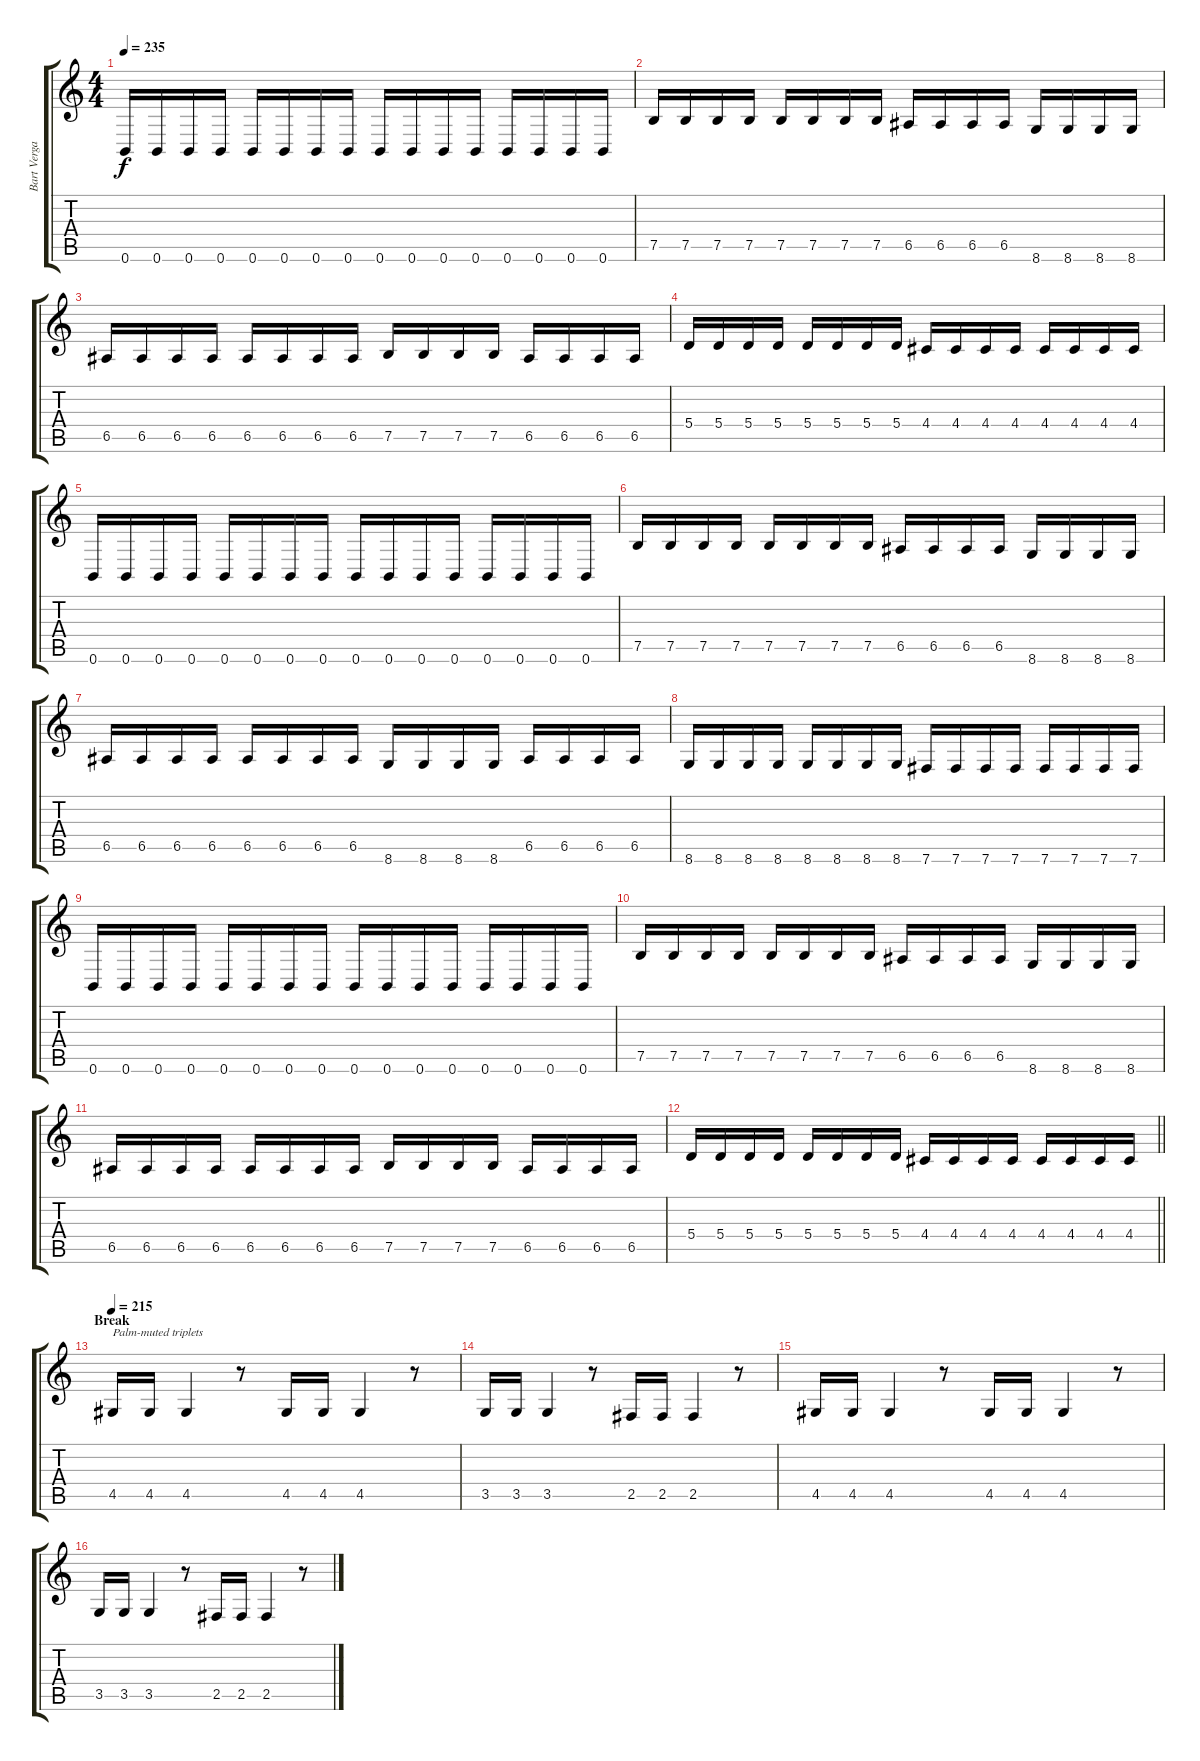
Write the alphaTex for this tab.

\track ("Bart Vergaert" "Bart Verga") {instrument distortionguitar}
\staff {score tabs}
\tuning (B3 Gb3 D3 A2 E2 B1) {hide}
\ts (4 4)
\tempo 235
\clef g2
\ks c
0.6.16{dy f} 0.6.16 0.6.16 0.6.16 0.6.16 0.6.16 0.6.16 0.6.16 0.6.16 0.6.16 0.6.16 0.6.16 0.6.16 0.6.16 0.6.16 0.6.16 |
7.5.16 7.5.16 7.5.16 7.5.16 7.5.16 7.5.16 7.5.16 7.5.16 6.5.16 6.5.16 6.5.16 6.5.16 8.6.16 8.6.16 8.6.16 8.6.16 |
6.5.16 6.5.16 6.5.16 6.5.16 6.5.16 6.5.16 6.5.16 6.5.16 7.5.16 7.5.16 7.5.16 7.5.16 6.5.16 6.5.16 6.5.16 6.5.16 |
5.4.16 5.4.16 5.4.16 5.4.16 5.4.16 5.4.16 5.4.16 5.4.16 4.4.16 4.4.16 4.4.16 4.4.16 4.4.16 4.4.16 4.4.16 4.4.16 |
0.6.16 0.6.16 0.6.16 0.6.16 0.6.16 0.6.16 0.6.16 0.6.16 0.6.16 0.6.16 0.6.16 0.6.16 0.6.16 0.6.16 0.6.16 0.6.16 |
7.5.16 7.5.16 7.5.16 7.5.16 7.5.16 7.5.16 7.5.16 7.5.16 6.5.16 6.5.16 6.5.16 6.5.16 8.6.16 8.6.16 8.6.16 8.6.16 |
6.5.16 6.5.16 6.5.16 6.5.16 6.5.16 6.5.16 6.5.16 6.5.16 8.6.16 8.6.16 8.6.16 8.6.16 6.5.16 6.5.16 6.5.16 6.5.16 |
8.6.16 8.6.16 8.6.16 8.6.16 8.6.16 8.6.16 8.6.16 8.6.16 7.6.16 7.6.16 7.6.16 7.6.16 7.6.16 7.6.16 7.6.16 7.6.16 |
0.6.16 0.6.16 0.6.16 0.6.16 0.6.16 0.6.16 0.6.16 0.6.16 0.6.16 0.6.16 0.6.16 0.6.16 0.6.16 0.6.16 0.6.16 0.6.16 |
7.5.16 7.5.16 7.5.16 7.5.16 7.5.16 7.5.16 7.5.16 7.5.16 6.5.16 6.5.16 6.5.16 6.5.16 8.6.16 8.6.16 8.6.16 8.6.16 |
6.5.16 6.5.16 6.5.16 6.5.16 6.5.16 6.5.16 6.5.16 6.5.16 7.5.16 7.5.16 7.5.16 7.5.16 6.5.16 6.5.16 6.5.16 6.5.16 |
\barLineRight lightlight
5.4.16 5.4.16 5.4.16 5.4.16 5.4.16 5.4.16 5.4.16 5.4.16 4.4.16 4.4.16 4.4.16 4.4.16 4.4.16 4.4.16 4.4.16 4.4.16 |
\section ("" "Break")
\tempo 215
4.5.16{txt "Palm-muted triplets"} 4.5.16 4.5.4 r.8 4.5.16 4.5.16 4.5.4 r.8 |
3.5.16 3.5.16 3.5.4 r.8 2.5.16 2.5.16 2.5.4 r.8 |
4.5.16 4.5.16 4.5.4 r.8 4.5.16 4.5.16 4.5.4 r.8 |
3.5.16 3.5.16 3.5.4 r.8 2.5.16 2.5.16 2.5.4 r.8
